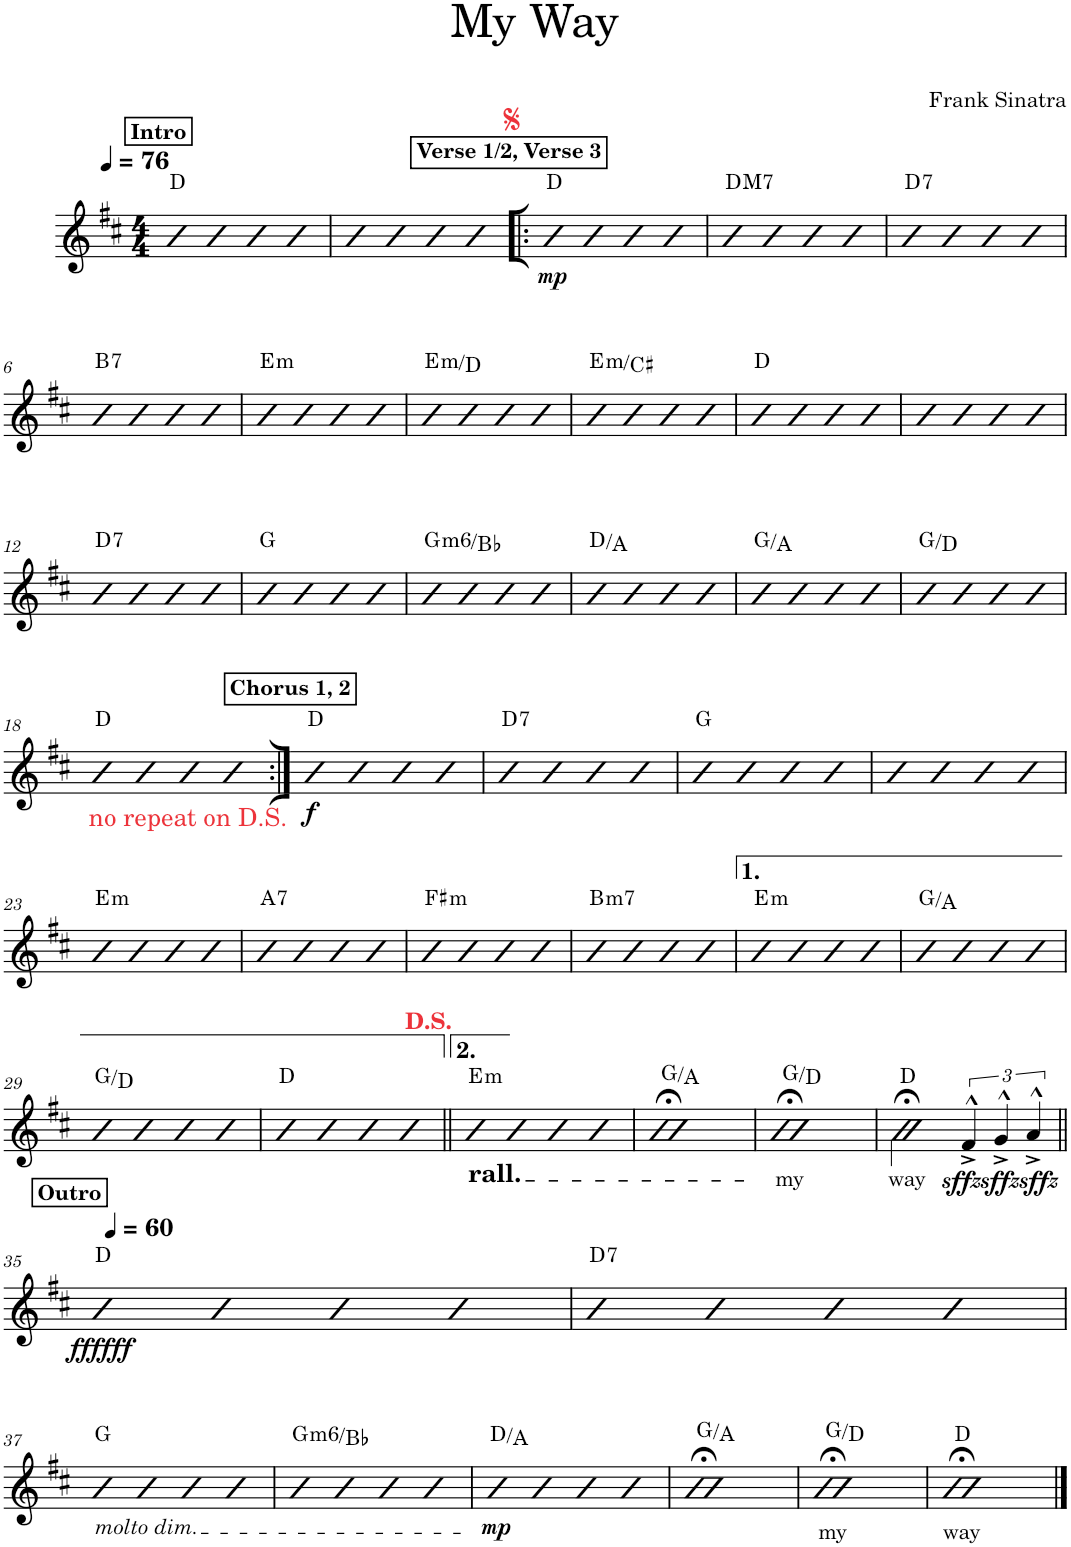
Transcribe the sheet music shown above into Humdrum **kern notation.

**kern	**text	**dynam	**harte
*part1	*part1	*part1	*part1
*staff1	*staff1	*staff1	*
*I"Piano	*	*	*
*I'Pno.	*	*	*
*clefG2	*	*	*
*k[f#c#]	*	*	*
*M4/4	*	*	*
*MM76	*	*	*
!!LO:REH:place=s1:a:B:cj:t=Intro
=1	=1	=1	=1
4b	.	.	D:maj
4b	.	.	.
4b	.	.	.
4b	.	.	.
=2	=2	=2	=2
4b	.	.	.
4b	.	.	.
4b	.	.	.
4b	.	.	.
!!LO:REH:place=s1:a:B:cj:t=Verse 1/2, Verse 3
=3!|:	=3!|:	=3!|:	=3!|:
!	!	!LO:DY:b	!
4b	.	mp	D:maj
4b	.	.	.
4b	.	.	.
4b	.	.	.
=4	=4	=4	=4
!	!	!	!LO:H:kt=M7
4b	.	.	D:maj7
4b	.	.	.
4b	.	.	.
4b	.	.	.
=5	=5	=5	=5
!	!	!	!LO:H:kt=7
4b	.	.	D:7
4b	.	.	.
4b	.	.	.
4b	.	.	.
!!LO:LB:g=z
=6	=6	=6	=6
!	!	!	!LO:H:kt=7
4b	.	.	B:7
4b	.	.	.
4b	.	.	.
4b	.	.	.
=7	=7	=7	=7
!	!	!	!LO:H:kt=m
4b	.	.	E:min
4b	.	.	.
4b	.	.	.
4b	.	.	.
=8	=8	=8	=8
!	!	!	!LO:H:kt=m
4b	.	.	E:min/b7
4b	.	.	.
4b	.	.	.
4b	.	.	.
=9	=9	=9	=9
!	!	!	!LO:H:kt=m
4b	.	.	E:min/6
4b	.	.	.
4b	.	.	.
4b	.	.	.
=10	=10	=10	=10
4b	.	.	D:maj
4b	.	.	.
4b	.	.	.
4b	.	.	.
=11	=11	=11	=11
4b	.	.	.
4b	.	.	.
4b	.	.	.
4b	.	.	.
!!LO:LB:g=z
=12	=12	=12	=12
!	!	!	!LO:H:kt=7
4b	.	.	D:7
4b	.	.	.
4b	.	.	.
4b	.	.	.
=13	=13	=13	=13
4b	.	.	G:maj
4b	.	.	.
4b	.	.	.
4b	.	.	.
=14	=14	=14	=14
!	!	!	!LO:H:kt=m6
4b	.	.	G:min6/b3
4b	.	.	.
4b	.	.	.
4b	.	.	.
=15	=15	=15	=15
4b	.	.	D:maj/5
4b	.	.	.
4b	.	.	.
4b	.	.	.
=16	=16	=16	=16
4b	.	.	G:maj/2
4b	.	.	.
4b	.	.	.
4b	.	.	.
=17	=17	=17	=17
4b	.	.	G:maj/5
4b	.	.	.
4b	.	.	.
4b	.	.	.
!!LO:LB:g=z
=18	=18	=18	=18
4b	.	.	D:maj
4b	.	.	.
4b	.	.	.
!LO:TX:b:color=#ED333B:t=no repeat on D.S.	!	!	!
4b	.	.	.
!!LO:REH:place=s1:a:B:cj:t=Chorus 1, 2
=19:|!	=19:|!	=19:|!	=19:|!
!	!	!LO:DY:b	!
4b	.	f	D:maj
4b	.	.	.
4b	.	.	.
4b	.	.	.
=20	=20	=20	=20
!	!	!	!LO:H:kt=7
4b	.	.	D:7
4b	.	.	.
4b	.	.	.
4b	.	.	.
=21	=21	=21	=21
4b	.	.	G:maj
4b	.	.	.
4b	.	.	.
4b	.	.	.
=22	=22	=22	=22
4b	.	.	.
4b	.	.	.
4b	.	.	.
4b	.	.	.
!!LO:LB:g=z
=23	=23	=23	=23
!	!	!	!LO:H:kt=m
4b	.	.	E:min
4b	.	.	.
4b	.	.	.
4b	.	.	.
=24	=24	=24	=24
!	!	!	!LO:H:kt=7
4b	.	.	A:7
4b	.	.	.
4b	.	.	.
4b	.	.	.
=25	=25	=25	=25
!	!	!	!LO:H:kt=m
4b	.	.	F#:min
4b	.	.	.
4b	.	.	.
4b	.	.	.
=26	=26	=26	=26
!	!	!	!LO:H:kt=m7
4b	.	.	B:min7
4b	.	.	.
4b	.	.	.
4b	.	.	.
=27	=27	=27	=27
!	!	!	!LO:H:kt=m
4b	.	.	E:min
4b	.	.	.
4b	.	.	.
4b	.	.	.
=28	=28	=28	=28
4b	.	.	G:maj/2
4b	.	.	.
4b	.	.	.
4b	.	.	.
!!LO:LB:g=z
=29	=29	=29	=29
4b	.	.	G:maj/5
4b	.	.	.
4b	.	.	.
4b	.	.	.
=30	=30	=30	=30
4b	.	.	D:maj
4b	.	.	.
4b	.	.	.
4b	.	.	.
=31||	=31||	=31||	=31||
!LO:TX:b:t=rall.	!	!	!LO:H:kt=m
4b	.	.	E:min
4b	.	.	.
4b	.	.	.
4b	.	.	.
=32	=32	=32	=32
1b;<	.	.	G:maj/2
=33	=33	=33	=33
!	!LO:LY:b	!	!
1b;<	my	.	G:maj/5
=34	=34	=34	=34
!	!LO:LY:b	!	!
2b;<\	way	.	D:maj
!	!	!LO:DY:b	!
6f#^^^/	.	sffz	.
!	!	!LO:DY:b	!
6g^^^/	.	sffz	.
!	!	!LO:DY:b	!
6a^^^/	.	sffz	.
!!LO:LB:g=z
=35||	=35||	=35||	=35||
!!LO:REH:place=s1:a:B:cj:t=Outro
*MM60	*	*	*
!	!	!LO:DY:b	!
4b	.	ffffff	D:maj
4b	.	.	.
4b	.	.	.
4b	.	.	.
=36	=36	=36	=36
!	!	!	!LO:H:kt=7
4b	.	.	D:7
4b	.	.	.
4b	.	.	.
4b	.	.	.
!!LO:LB:g=z
=37	=37	=37	=37
!LO:TX:b:i:t=molto dim.	!	!	!
4b	.	.	G:maj
4b	.	.	.
4b	.	.	.
4b	.	.	.
=38	=38	=38	=38
!	!	!	!LO:H:kt=m6
4b	.	.	G:min6/b3
4b	.	.	.
4b	.	.	.
4b	.	.	.
=39	=39	=39	=39
!	!	!LO:DY:b	!
4b	.	mp	D:maj/5
4b	.	.	.
4b	.	.	.
4b	.	.	.
=40	=40	=40	=40
1b;<	.	.	G:maj/2
=41	=41	=41	=41
!	!LO:LY:b	!	!
1b;<	my	.	G:maj/5
=42	=42	=42	=42
!	!LO:LY:b	!	!
1b;<	way	.	D:maj
==	==	==	==
*-	*-	*-	*-
